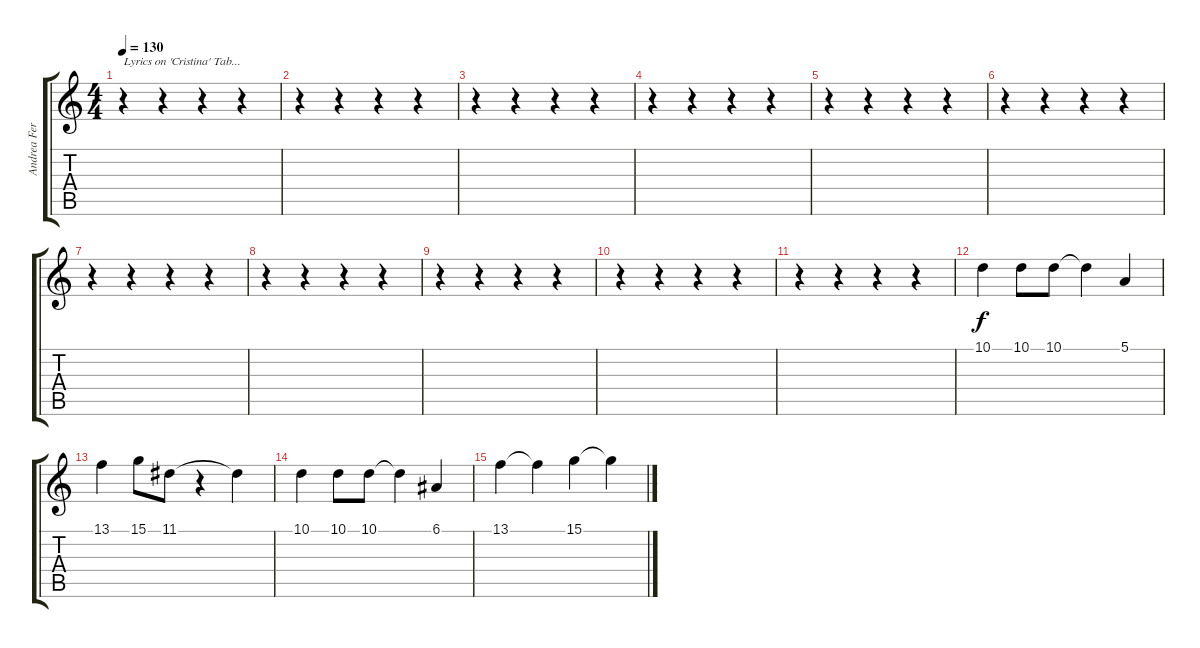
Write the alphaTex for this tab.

\track ("Andrea Ferro" "Andrea Fer") {instrument trumpet}
\staff {score tabs}
\tuning (E4 B3 G3 D3 A2 E2) {hide}
\ts (4 4)
\tempo 130
\clef g2
\ks c
r.4{txt "Lyrics on 'Cristina' Tab..." dy f instrument trumpet} r.4 r.4 r.4 |
r.4 r.4 r.4 r.4 |
r.4 r.4 r.4 r.4 |
r.4 r.4 r.4 r.4 |
r.4 r.4 r.4 r.4 |
r.4 r.4 r.4 r.4 |
r.4 r.4 r.4 r.4 |
r.4 r.4 r.4 r.4 |
r.4 r.4 r.4 r.4 |
r.4 r.4 r.4 r.4 |
r.4 r.4 r.4 r.4 |
10.1.4 10.1.8 10.1.8 10.1{t}.4 5.1.4 |
13.1.4 15.1.8 11.1.8 r.4 11.1{t}.4 |
10.1.4 10.1.8 10.1.8 10.1{t}.4 6.1.4 |
13.1.4 13.1{t}.4 15.1.4 15.1{t}.4
